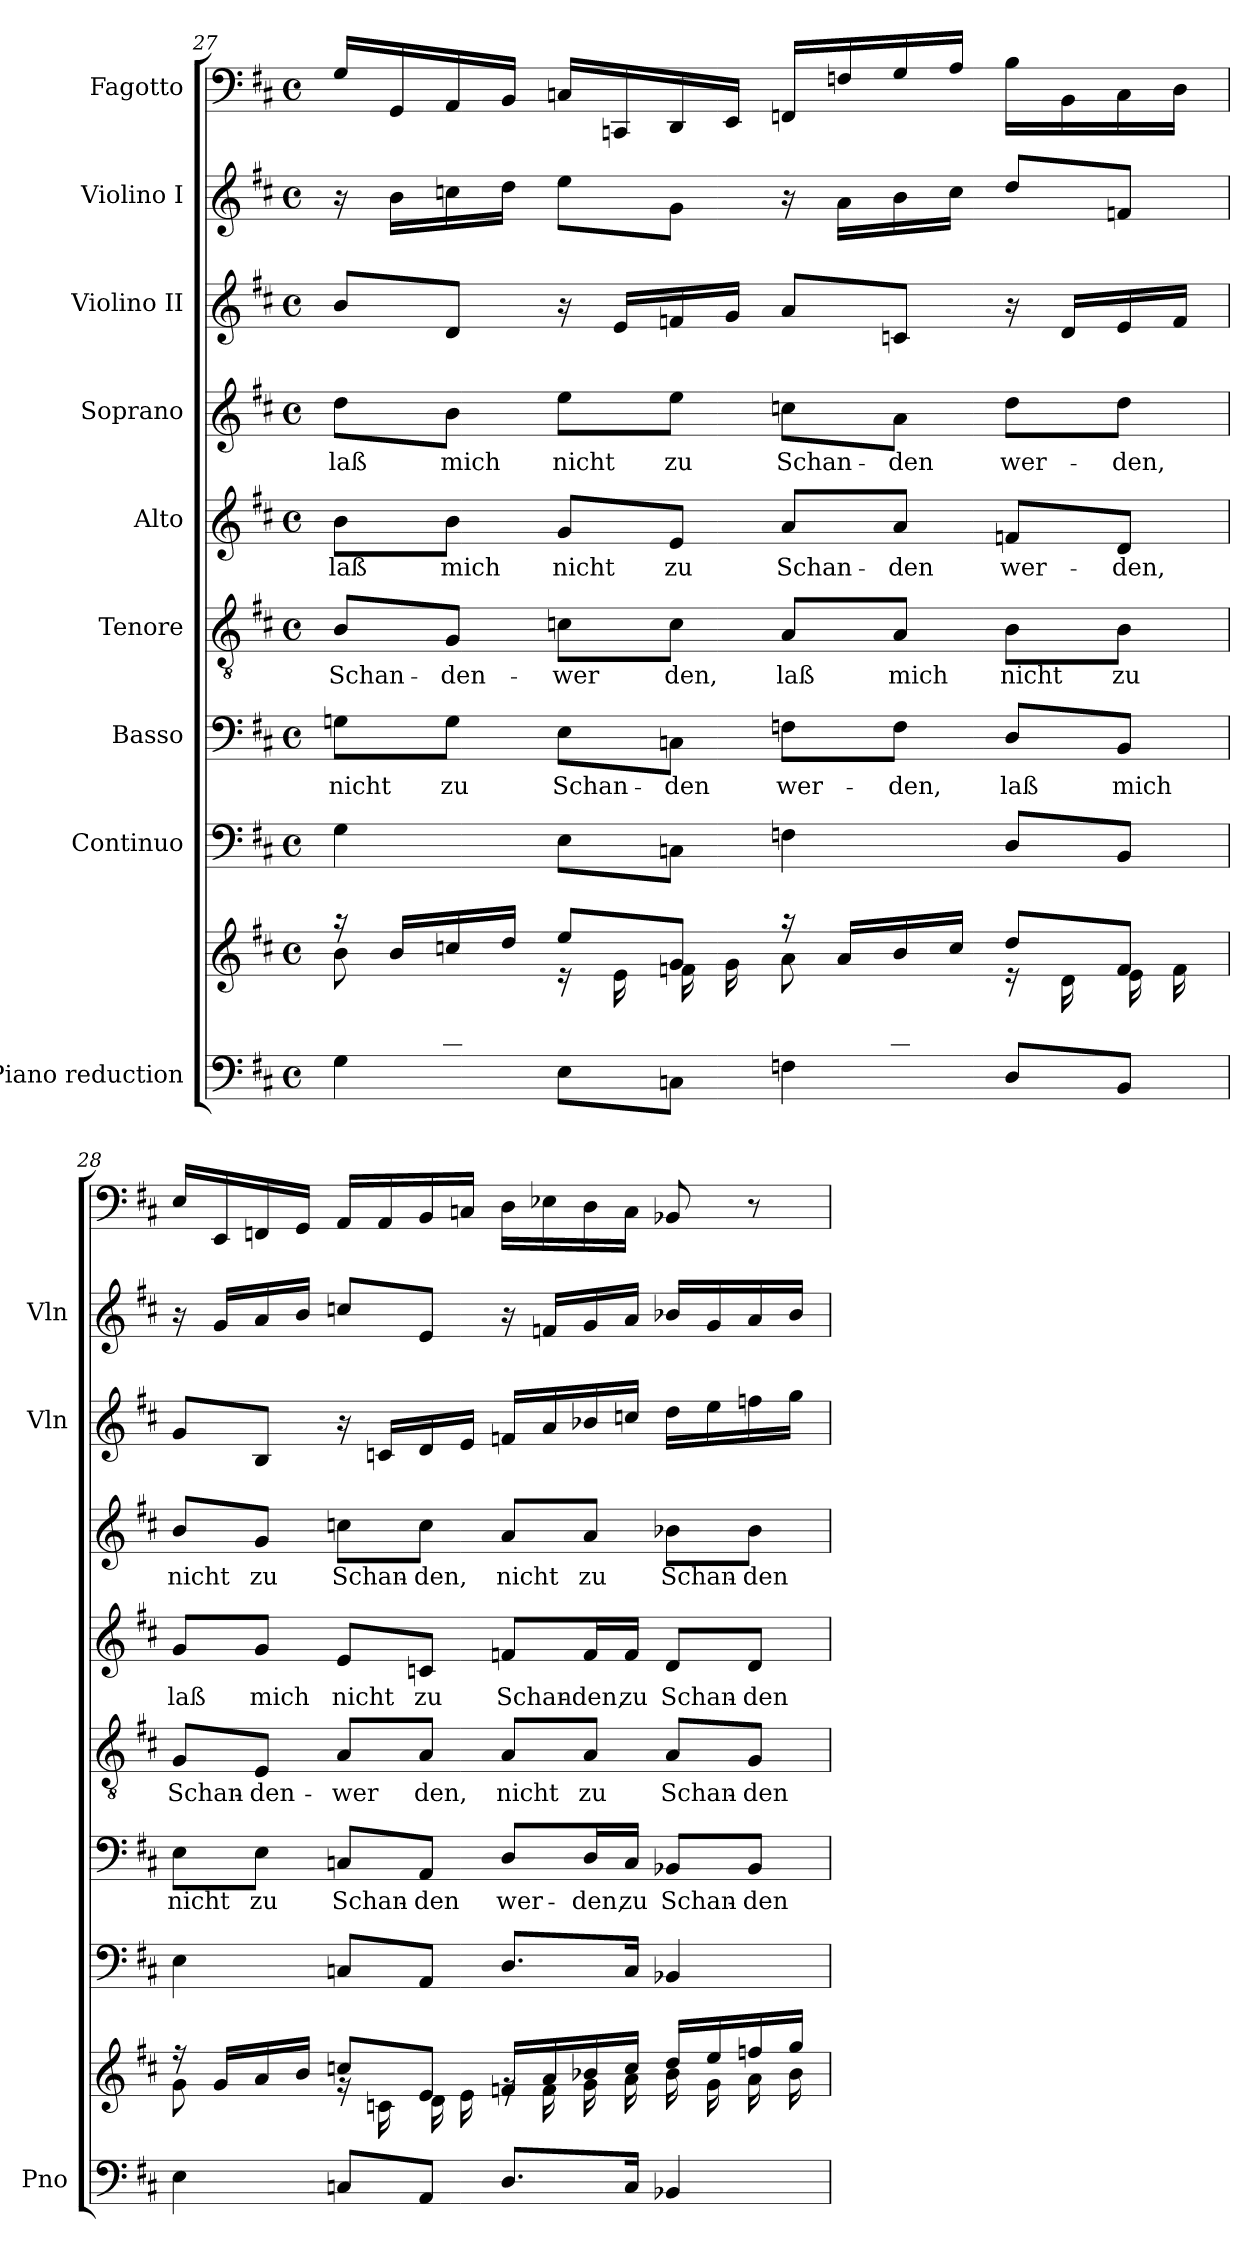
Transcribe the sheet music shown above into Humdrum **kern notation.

**kern	**kern	**kern	**kern	**text	**kern	**text	**kern	**text	**kern	**text	**kern	**kern	**kern
*part9	*part9	*part8	*part7	*part7	*part6	*part6	*part5	*part5	*part4	*part4	*part3	*part2	*part1
*staff10	*staff9	*staff8	*staff7	*staff7	*staff6	*staff6	*staff5	*staff5	*staff4	*staff4	*staff3	*staff2	*staff1
*I"Piano reduction	*	*I"Continuo	*I"Basso	*	*I"Tenore	*	*I"Alto	*	*I"Soprano	*	*I"Violino II	*I"Violino I	*I"Fagotto
*I'Pno	*	*	*	*	*	*	*	*	*	*	*I'Vln	*I'Vln	*
!!LO:PB:g=z
*clefF4	*clefG2	*clefF4	*clefF4	*	*clefGv2	*	*clefG2	*	*clefG2	*	*clefG2	*clefG2	*clefF4
*k[f#c#]	*k[f#c#]	*k[f#c#]	*k[f#c#]	*	*k[f#c#]	*	*k[f#c#]	*	*k[f#c#]	*	*k[f#c#]	*k[f#c#]	*k[f#c#]
*M4/4	*M4/4	*M4/4	*M4/4	*	*M4/4	*	*M4/4	*	*M4/4	*	*M4/4	*M4/4	*M4/4
*met(c)	*met(c)	*met(c)	*met(c)	*	*met(c)	*	*met(c)	*	*met(c)	*	*met(c)	*met(c)	*met(c)
=27	=27	=27	=27	=27	=27	=27	=27	=27	=27	=27	=27	=27	=27
*^	*^	*	*	*	*	*	*	*	*	*	*	*	*
!	!	!	!	!	!	!LO:LY:b	!	!LO:LY:b	!	!LO:LY:b	!	!LO:LY:b	!	!	!
8ryy	4G\	16r	8b\L	4G\	8Gn\L	nicht	8B/L	Schan-	8b\L	laß	8dd\L	laß	8b/L	16r	16G/LL
.	.	16b/LL	.	.	.	.	.	.	.	.	.	.	.	16b\LL	16GG/
!	!	!	!	!	!	!LO:LY:b	!	!LO:LY:b	!	!LO:LY:b	!	!LO:LY:b	!	!	!
8d/J	.	16ccn/	8ryy	.	8G\J	zu	8G/J	den-	8b\J	mich	8b\J	mich	8d/J	16ccn\	16AA/
.	.	16dd/JJ	.	.	.	.	.	.	.	.	.	.	.	16dd\JJ	16BB/JJ
!	!	!	!	!	!	!LO:LY:b	!	!LO:LY:b	!	!LO:LY:b	!	!LO:LY:b	!	!	!
4.ryy	8E\L	8ee/L	16r	8E\L	8E\L	Schan-	8cn\L	wer	8g/L	nicht	8ee\L	nicht	16r	8ee\L	16Cn/LL
.	.	.	16e\LL	.	.	.	.	.	.	.	.	.	16e/LL	.	16CCn/
!	!	!	!	!	!	!LO:LY:b	!	!LO:LY:b	!	!LO:LY:b	!	!LO:LY:b	!	!	!
.	8Cn\J	8g/J	16fn\	8Cn\J	8Cn\J	den	8c\J	den,	8e/J	zu	8ee\J	zu	16fn/	8g\J	16DD/
.	.	.	16g\JJ	.	.	.	.	.	.	.	.	.	16g/JJ	.	16EE/JJ
!	!	!	!	!	!	!LO:LY:b	!	!LO:LY:b	!	!LO:LY:b	!	!LO:LY:b	!	!	!
.	4Fn\	16r	8a\L	4Fn\	8Fn\L	wer-	8A/L	laß	8a/L	Schan-	8ccn\L	Schan-	8a/L	16r	16FFn/LL
.	.	16a/LL	.	.	.	.	.	.	.	.	.	.	.	16a\LL	16Fn/
!	!	!	!	!	!	!LO:LY:b	!	!LO:LY:b	!	!LO:LY:b	!	!LO:LY:b	!	!	!
8cn/J	.	16b/	8ryy	.	8F\J	den,	8A/J	mich	8a/J	den	8a\J	den	8cn/J	16b\	16G/
.	.	16cc/JJ	.	.	.	.	.	.	.	.	.	.	.	16cc\JJ	16A/JJ
!	!	!	!	!	!	!LO:LY:b	!	!LO:LY:b	!	!LO:LY:b	!	!LO:LY:b	!	!	!
4ryy	8D/L	8dd/L	16r	8D/L	8D/L	laß	8B\L	nicht	8fn/L	wer-	8dd\L	wer-	16r	8dd/L	16B\LL
.	.	.	16d\LL	.	.	.	.	.	.	.	.	.	16d/LL	.	16BB\
!	!	!	!	!	!	!LO:LY:b	!	!LO:LY:b	!	!LO:LY:b	!	!LO:LY:b	!	!	!
.	8BB/J	8f/J	16e\	8BB/J	8BB/J	mich	8B\J	zu	8d/J	den,	8dd\J	den,	16e/	8fn/J	16C\
.	.	.	16f\JJ	.	.	.	.	.	.	.	.	.	16f/JJ	.	16D\JJ
=28	=28	=28	=28	=28	=28	=28	=28	=28	=28	=28	=28	=28	=28	=28	=28
!	!	!	!	!	!	!LO:LY:b	!	!LO:LY:b	!	!LO:LY:b	!	!LO:LY:b	!	!	!
8ryy	4E\	16r	8g\L	4E\	8E\L	nicht	8G/L	Schan-	8g/L	laß	8b/L	nicht	8g/L	16r	16E/LL
.	.	16g/LL	.	.	.	.	.	.	.	.	.	.	.	16g/LL	16EE/
!	!	!	!	!	!	!LO:LY:b	!	!LO:LY:b	!	!LO:LY:b	!	!LO:LY:b	!	!	!
8B/J	.	16a/	8ryy	.	8E\J	zu	8E/J	den-	8g/J	mich	8g/J	zu	8B/J	16a/	16FFn/
.	.	16b/JJ	.	.	.	.	.	.	.	.	.	.	.	16b/JJ	16GG/JJ
!	!	!	!	!	!	!LO:LY:b	!	!LO:LY:b	!	!LO:LY:b	!	!LO:LY:b	!	!	!
2.ryy	8Cn/L	8ccn/L	16rg	8Cn/L	8Cn/L	Schan-	8A/L	wer	8e/L	nicht	8ccn\L	Schan-	16r	8ccn/L	16AA/LL
.	.	.	16cn\LL	.	.	.	.	.	.	.	.	.	16cn/LL	.	16AA/
!	!	!	!	!	!	!LO:LY:b	!	!LO:LY:b	!	!LO:LY:b	!	!LO:LY:b	!	!	!
.	8AA/J	8e/J	16d\	8AA/J	8AA/J	den	8A/J	den,	8cn/J	zu	8cc\J	den,	16d/	8e/J	16BB/
.	.	.	16e\JJ	.	.	.	.	.	.	.	.	.	16e/JJ	.	16Cn/JJ
!	!	!	!	!	!	!LO:LY:b	!	!LO:LY:b	!	!LO:LY:b	!	!LO:LY:b	!	!	!
.	8.D/L	16fn/LL	16rg	8.D/L	8D/L	wer-	8A/L	nicht	8fn/L	Schan-	8a/L	nicht	16fn/LL	16r	16D\LL
.	.	16a/	16f\LL	.	.	.	.	.	.	.	.	.	16a/	16fn/LL	16E-X\
!	!	!	!	!	!	!LO:LY:b	!	!LO:LY:b	!	!LO:LY:b	!	!LO:LY:b	!	!	!
.	.	16b-X/	16g\	.	16D/L	den,	8A/J	zu	16f/L	den,	8a/J	zu	16b-X/	16g/	16D\
!	!	!	!	!	!	!LO:LY:b	!	!	!	!LO:LY:b	!	!	!	!	!
.	16C/Jk	16cc/JJ	16a\JJ	16C/Jk	16C/JJ	zu	.	.	16f/JJ	zu	.	.	16ccn/JJ	16a/JJ	16C\JJ
!	!	!	!	!	!	!LO:LY:b	!	!LO:LY:b	!	!LO:LY:b	!	!LO:LY:b	!	!	!
.	4BB-X/	16dd/LL	16b-i\LL	4BB-X/	8BB-X/L	Schan-	8A/L	Schan-	8d/L	Schan-	8b-X\L	Schan-	16dd\LL	16b-X/LL	8BB-X/
.	.	16ee/	16g\	.	.	.	.	.	.	.	.	.	16ee\	16g/	.
!	!	!	!	!	!	!LO:LY:b	!	!LO:LY:b	!	!LO:LY:b	!	!LO:LY:b	!	!	!
.	.	16ffn/	16a\	.	8BB-/J	den	8G/J	den	8d/J	den	8b-\J	den	16ffn\	16a/	8r
.	.	16gg/JJ	16b-\JJ	.	.	.	.	.	.	.	.	.	16gg\JJ	16b-/JJ	.
*v	*v	*	*	*	*	*	*	*	*	*	*	*	*	*	*
*	*v	*v	*	*	*	*	*	*	*	*	*	*	*	*
=	=	=	=	=	=	=	=	=	=	=	=	=	=
*-	*-	*-	*-	*-	*-	*-	*-	*-	*-	*-	*-	*-	*-
